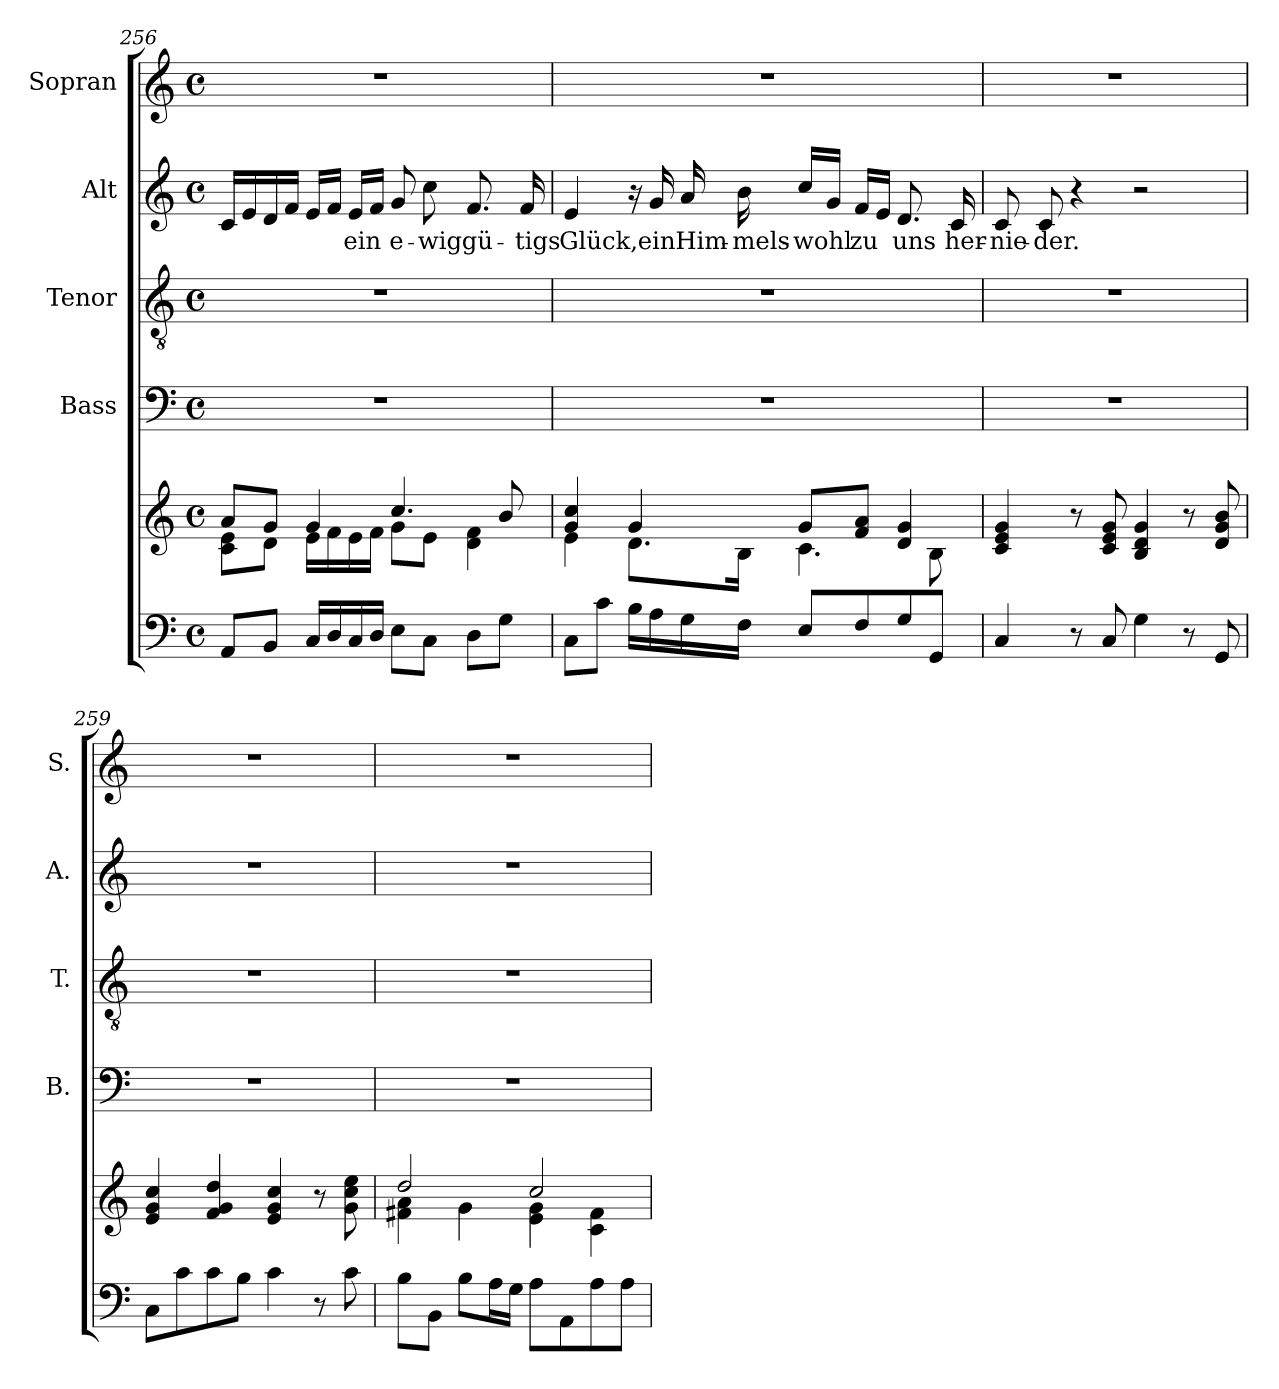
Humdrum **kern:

**kern	**kern	**kern	**kern	**kern	**text	**kern
*part5	*part5	*part4	*part3	*part2	*part2	*part1
*staff6	*staff5	*staff4	*staff3	*staff2	*staff2	*staff1
*	*	*I"Bass	*I"Tenor	*I"Alt	*	*I"Sopran
*	*	*I'B.	*I'T.	*I'A.	*	*I'S.
*clefF4	*clefG2	*clefF4	*clefGv2	*clefG2	*	*clefG2
*k[]	*k[]	*k[]	*k[]	*k[]	*	*k[]
*C:	*C:	*C:	*C:	*C:	*	*C:
*M4/4	*M4/4	*M4/4	*M4/4	*M4/4	*	*M4/4
*met(c)	*met(c)	*met(c)	*met(c)	*met(c)	*	*met(c)
=256	=256	=256	=256	=256	=256	=256
*	*^	*	*	*	*	*
8AA/L	8a/L	8c\ 8e\L	1r	1r	16c/LL	.	1r
.	.	.	.	.	16e/	.	.
8BB/J	8g/J	8d\J	.	.	16d/	.	.
.	.	.	.	.	16f/JJ	.	.
16C/LL	4g/	16e\LL	.	.	16e/LL	.	.
16D/	.	16f\	.	.	16f/JJ	.	.
!	!	!	!	!	!	!LO:LY:b	!
16C/	.	16e\	.	.	16e/LL	ein	.
16D/JJ	.	16f\JJ	.	.	16f/JJ	.	.
!	!	!	!	!	!	!LO:LY:b	!
8E\L	4.cc/	8g\L	.	.	8g/	e-	.
!	!	!	!	!	!	!LO:LY:b	!
8C\J	.	8e\J	.	.	8cc\	-wig	.
!	!	!	!	!	!	!LO:LY:b	!
8D\L	.	4d\ 4f\	.	.	8.f/	gü-	.
8G\J	8b/	.	.	.	.	.	.
!	!	!	!	!	!	!LO:LY:b	!
.	.	.	.	.	16f/	-tigs	.
=257	=257	=257	=257	=257	=257	=257	=257
!	!	!	!	!	!	!LO:LY:b	!
8C\L	4g/ 4cc/	4e\	1r	1r	4e/	Glück,	1r
8c\J	.	.	.	.	.	.	.
16B\LL	4g/	8.d\L	.	.	16r	.	.
!	!	!	!	!	!	!LO:LY:b	!
16A\	.	.	.	.	16g/	ein	.
!	!	!	!	!	!	!LO:LY:b	!
16G\	.	.	.	.	16a/	Him-	.
!	!	!	!	!	!	!LO:LY:b	!
16F\JJ	.	16B\Jk	.	.	16b\	-mels-	.
!	!	!	!	!	!	!LO:LY:b	!
8E/L	8g/L	4.c\	.	.	16cc/LL	-wohl	.
.	.	.	.	.	16g/JJ	.	.
!	!	!	!	!	!	!LO:LY:b	!
8F/	8f/ 8a/J	.	.	.	16f/LL	zu	.
.	.	.	.	.	16e/JJ	.	.
!	!	!	!	!	!	!LO:LY:b	!
8G/	4d/ 4g/	.	.	.	8.d/	uns	.
8GG/J	.	8B\	.	.	.	.	.
!	!	!	!	!	!	!LO:LY:b	!
.	.	.	.	.	16c/	her-	.
*	*v	*v	*	*	*	*	*
!!LO:PB:g=z
=258	=258	=258	=258	=258	=258	=258
!	!	!	!	!	!LO:LY:b	!
4C/	4c/ 4e/ 4g/	1r	1r	8c/	-nie-	1r
!	!	!	!	!	!LO:LY:b	!
.	.	.	.	8c/	-der.	.
8r	8r	.	.	4r	.	.
8C/	8c/ 8e/ 8g/	.	.	.	.	.
4G\	4B/ 4d/ 4g/	.	.	2r	.	.
8r	8r	.	.	.	.	.
8GG/	8d/ 8g/ 8b/	.	.	.	.	.
=259	=259	=259	=259	=259	=259	=259
8C\L	4e/ 4g/ 4cc/	1r	1r	1r	.	1r
8c\	.	.	.	.	.	.
8c\	4f/ 4g/ 4dd/	.	.	.	.	.
8B\J	.	.	.	.	.	.
4c\	4e/ 4g/ 4cc/	.	.	.	.	.
8r	8r	.	.	.	.	.
8c\	8g\ 8cc\ 8ee\	.	.	.	.	.
=260	=260	=260	=260	=260	=260	=260
*	*^	*	*	*	*	*
8B\L	2dd/	4f#X\ 4a\	1r	1r	1r	.	1r
8BB\J	.	.	.	.	.	.	.
8B\L	.	4g\	.	.	.	.	.
16A\L	.	.	.	.	.	.	.
16G\JJ	.	.	.	.	.	.	.
8A\L	2cc/	4e\ 4g\	.	.	.	.	.
8AA\	.	.	.	.	.	.	.
8A\	.	4c\ 4f#\	.	.	.	.	.
8A\J	.	.	.	.	.	.	.
*	*v	*v	*	*	*	*	*
=	=	=	=	=	=	=
*-	*-	*-	*-	*-	*-	*-
